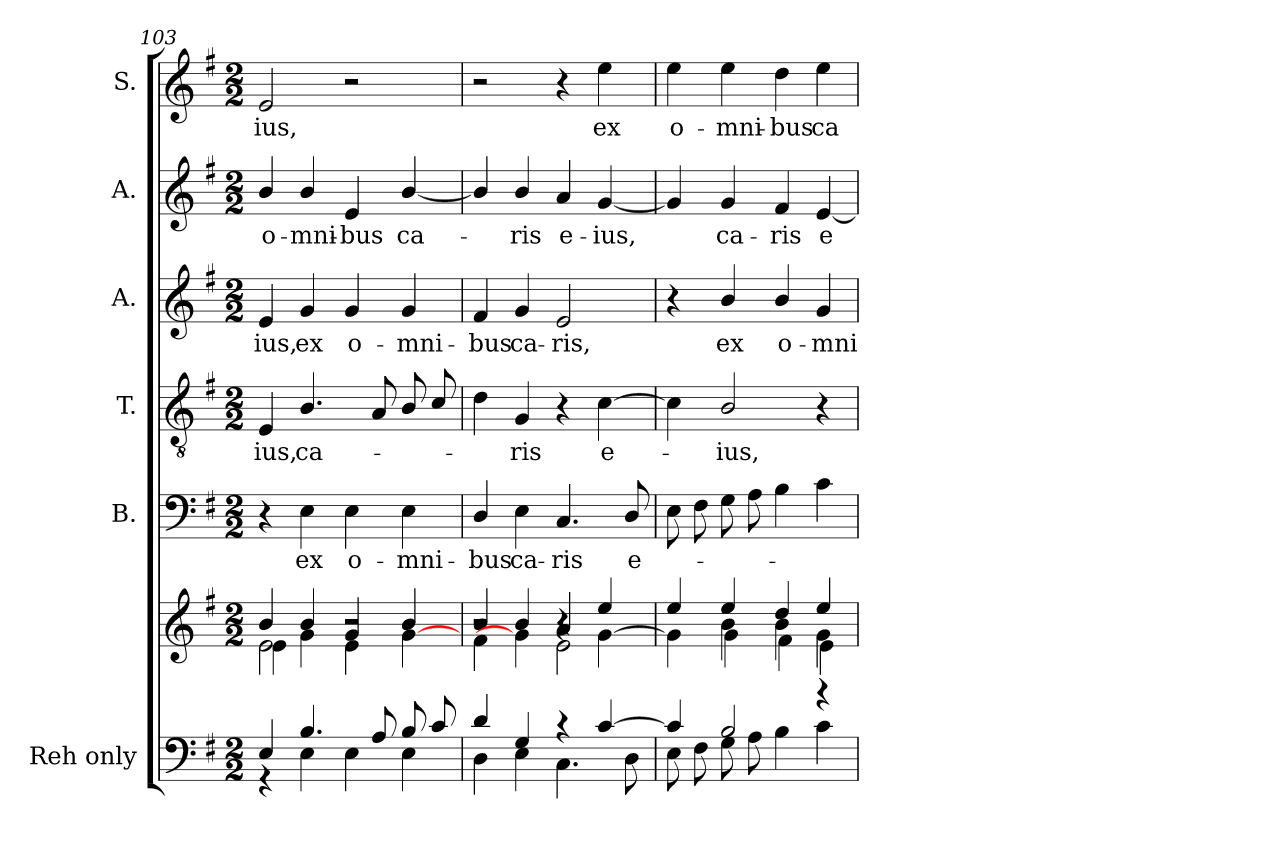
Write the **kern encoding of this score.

**kern	**kern	**kern	**text	**kern	**text	**kern	**text	**kern	**text	**kern	**text
*part6	*part6	*part5	*part5	*part4	*part4	*part3	*part3	*part2	*part2	*part1	*part1
*staff7	*staff6	*staff5	*staff5	*staff4	*staff4	*staff3	*staff3	*staff2	*staff2	*staff1	*staff1
*I"Reh  only	*	*I"B.	*	*I"T.	*	*I"A.	*	*I"A.	*	*I"S.	*
*	*	*I'B.	*	*I'T.	*	*I'A.	*	*I'A.	*	*	*
*clefF4	*clefG2	*clefF4	*	*clefGv2	*	*clefG2	*	*clefG2	*	*clefG2	*
*	*	*	*	*ITrd7c12	*	*	*	*	*	*	*
*k[f#]	*k[f#]	*k[f#]	*	*k[f#]	*	*k[f#]	*	*k[f#]	*	*k[f#]	*
*G:	*G:	*G:	*	*G:	*	*G:	*	*G:	*	*G:	*
*M2/2	*M2/2	*M2/2	*	*M2/2	*	*M2/2	*	*M2/2	*	*M2/2	*
=103	=103	=103	=103	=103	=103	=103	=103	=103	=103	=103	=103
*^	*^	*	*	*	*	*	*	*	*	*	*
*	*	*	*^	*	*	*	*	*	*	*	*	*	*
!	!	!	!	!	!	!	!	!LO:LY:b:color=#000000	!	!	!	!	!	!
!	!	!	!	!	!	!	!	!	!	!LO:LY:b:color=#000000	!	!	!	!
!	!	!	!	!	!	!	!	!	!	!	!	!LO:LY:b:color=#000000	!	!
!	!	!	!	!	!	!	!	!	!	!	!	!	!	!LO:LY:b:color=#000000
4Ei/	4r	2ei\	4bi/	4ei\	4r	.	4EEi/	-ius,	4ei/	-ius,	4bi/	o-	2ei/	-ius,
!	!	!	!	!	!	!LO:LY:b:color=#000000	!	!	!	!	!	!	!	!
!	!	!	!	!	!	!	!	!LO:LY:b:color=#000000	!	!	!	!	!	!
!	!	!	!	!	!	!	!	!	!	!LO:LY:b:color=#000000	!	!	!	!
!	!	!	!	!	!	!	!	!	!	!	!	!LO:LY:b:color=#000000	!	!
4.Bi/	4Ei\	.	4bi/	4gi\	4Ei\	ex	4.BBi/	ca-	4gi/	ex	4bi/	-mni-	.	.
!	!	!	!	!	!	!LO:LY:b:color=#000000	!	!	!	!	!	!	!	!
!	!	!	!	!	!	!	!	!	!	!LO:LY:b:color=#000000	!	!	!	!
!	!	!	!	!	!	!	!	!	!	!	!	!LO:LY:b:color=#000000	!	!
.	4Ei\	2r	4ei\	4gi/	4Ei\	o-	.	.	4gi/	o-	4ei/	-bus	2r	.
8Ai/	.	.	.	.	.	.	8AAi/	.	.	.	.	.	.	.
!	!	!	!	!	!	!LO:LY:b:color=#000000	!	!	!	!	!	!	!	!
!	!	!	!	!	!	!	!	!	!	!LO:LY:b:color=#000000	!	!	!	!
!	!	!	!	!	!	!	!	!	!	!	!	!LO:LY:b:color=#000000	!	!
8Bi/	4Ei\	.	4bi/	[4gi\	4Ei\	-mni-	8BBi/	.	4gi/	-mni-	[4bi/	ca-	.	.
8ci/	.	.	.	.	.	.	8Ci/	.	.	.	.	.	.	.
=104	=104	=104	=104	=104	=104	=104	=104	=104	=104	=104	=104	=104	=104	=104
!	!	!	!	!	!	!LO:LY:b:color=#000000	!	!	!	!	!	!	!	!
!	!	!	!	!	!	!	!	!	!	!LO:LY:b:color=#000000	!	!	!	!
4di/	4Di\	2r	4f#i\	4bi/	4Di/	-bus	4Di\	.	4f#i/	-bus	4bi/]	.	2r	.
!	!	!	!	!	!	!LO:LY:b:color=#000000	!	!	!	!	!	!	!	!
!	!	!	!	!	!	!	!	!LO:LY:b:color=#000000	!	!	!	!	!	!
!	!	!	!	!	!	!	!	!	!	!LO:LY:b:color=#000000	!	!	!	!
!	!	!	!	!	!	!	!	!	!	!	!	!LO:LY:b:color=#000000	!	!
4Gi/	4Ei\	.	4gi\]	4bi/	4Ei\	ca-	4GGi/	-ris	4gi/	ca-	4bi/	-ris	.	.
!	!	!	!	!	!	!LO:LY:b:color=#000000	!	!	!	!	!	!	!	!
!	!	!	!	!	!	!	!	!	!	!LO:LY:b:color=#000000	!	!	!	!
!	!	!	!	!	!	!	!	!	!	!	!	!LO:LY:b:color=#000000	!	!
4r	4.Ci\	4r	2ei\	4ai/	4.Ci/	-ris	4r	.	2ei/	-ris,	4ai/	e-	4r	.
!	!	!	!	!	!	!	!	!LO:LY:b:color=#000000	!	!	!	!	!	!
!	!	!	!	!	!	!	!	!	!	!	!	!LO:LY:b:color=#000000	!	!
!	!	!	!	!	!	!	!	!	!	!	!	!	!	!LO:LY:b:color=#000000
[4ci/	.	4eei/	.	[4gi\	.	.	[4Ci\	e-	.	.	[4gi/	-ius,	4eei\	ex
!	!	!	!	!	!	!LO:LY:b:color=#000000	!	!	!	!	!	!	!	!
.	8Di\	.	.	.	8Di/	e-	.	.	.	.	.	.	.	.
=105	=105	=105	=105	=105	=105	=105	=105	=105	=105	=105	=105	=105	=105	=105
!	!	!	!	!	!	!	!	!	!	!	!	!	!	!LO:LY:b:color=#000000
4ci/]	8Ei\	4eei/	4ryy	4gi\]	8Ei\	.	4Ci\]	.	4r	.	4gi/]	.	4eei\	o-
.	8F#i\	.	.	.	8F#i\	.	.	.	.	.	.	.	.	.
!	!	!	!	!	!	!	!	!LO:LY:b:color=#000000	!	!	!	!	!	!
!	!	!	!	!	!	!	!	!	!	!LO:LY:b:color=#000000	!	!	!	!
!	!	!	!	!	!	!	!	!	!	!	!	!LO:LY:b:color=#000000	!	!
!	!	!	!	!	!	!	!	!	!	!	!	!	!	!LO:LY:b:color=#000000
2Bi/	8Gi\	4eei/	4bi\	4gi\	8Gi\	.	2BBi/	-ius,	4bi/	ex	4gi/	ca-	4eei\	-mni-
.	8Ai\	.	.	.	8Ai\	.	.	.	.	.	.	.	.	.
!	!	!	!	!	!	!	!	!	!	!LO:LY:b:color=#000000	!	!	!	!
!	!	!	!	!	!	!	!	!	!	!	!	!LO:LY:b:color=#000000	!	!
!	!	!	!	!	!	!	!	!	!	!	!	!	!	!LO:LY:b:color=#000000
.	4Bi\	4ddi/	4bi\	4f#i\	4Bi\	.	.	.	4bi/	o-	4f#i/	-ris	4ddi\	-bus
!	!	!	!	!	!	!	!	!	!	!LO:LY:b:color=#000000	!	!	!	!
!	!	!	!	!	!	!	!	!	!	!	!	!LO:LY:b:color=#000000	!	!
!	!	!	!	!	!	!	!	!	!	!	!	!	!	!LO:LY:b:color=#000000
4r	4ci\	4eei/	4gi\	4ei\	4ci\	.	4r	.	4gi/	-mni-	[4ei/	e-	4eei\	ca-
*v	*v	*	*	*	*	*	*	*	*	*	*	*	*	*
*	*v	*v	*v	*	*	*	*	*	*	*	*	*	*
=	=	=	=	=	=	=	=	=	=	=	=
*-	*-	*-	*-	*-	*-	*-	*-	*-	*-	*-	*-
